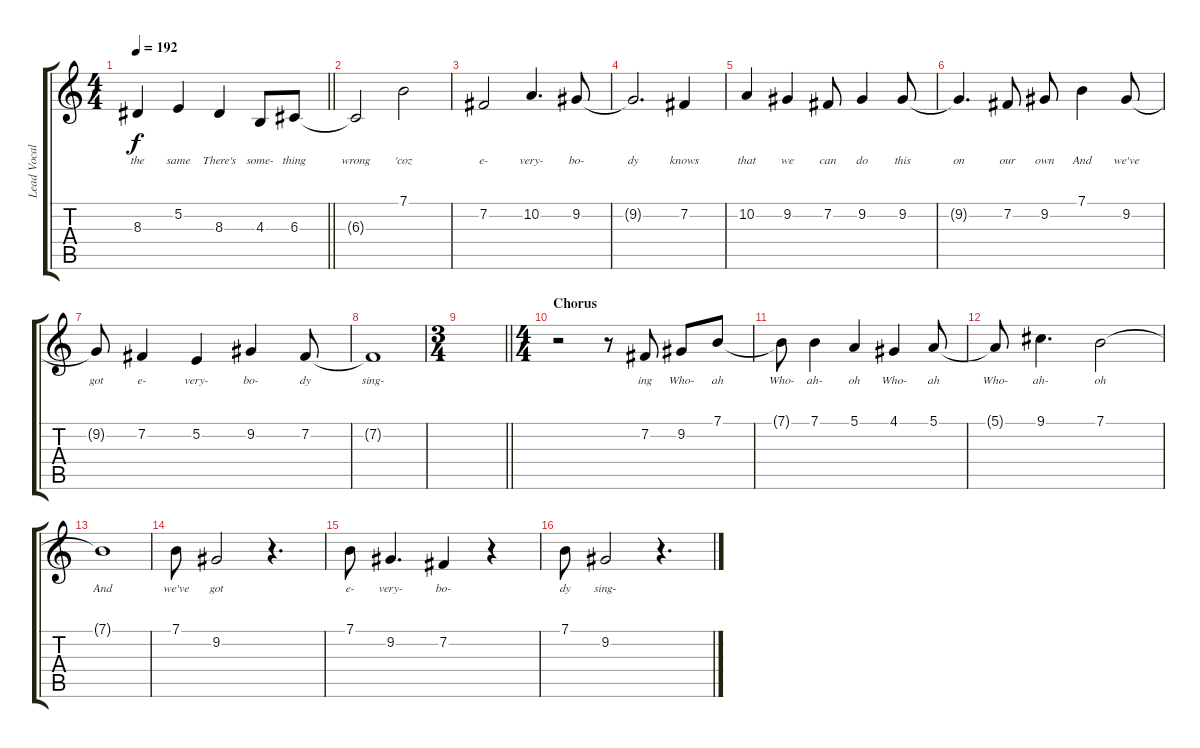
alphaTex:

\track ("Lead Vocal" "Lead Vocal") {instrument violin}
\staff {score tabs}
\tuning (E4 B3 G3 D3 A2 E2) {hide}
\ts (4 4)
\tempo 192
\clef g2
\barLineRight lightlight
\ks c
8.3.4{lyrics (0 "the") lyrics (1 "") lyrics (2 "") lyrics (3 "") lyrics (4 "") dy f} 5.2.4{lyrics (0 "same") lyrics (1 "") lyrics (2 "") lyrics (3 "") lyrics (4 "")} 8.3.4{lyrics (0 "There's") lyrics (1 "") lyrics (2 "") lyrics (3 "") lyrics (4 "")} 4.3.8{lyrics (0 "some-") lyrics (1 "") lyrics (2 "") lyrics (3 "") lyrics (4 "")} 6.3.8{lyrics (0 "thing") lyrics (1 "") lyrics (2 "") lyrics (3 "") lyrics (4 "")} |
\section ("" "")
6.3{t}.2{lyrics (0 "wrong") lyrics (1 "") lyrics (2 "") lyrics (3 "") lyrics (4 "")} 7.1.2{lyrics (0 "'coz") lyrics (1 "") lyrics (2 "") lyrics (3 "") lyrics (4 "")} |
7.2.2{lyrics (0 "e-") lyrics (1 "") lyrics (2 "") lyrics (3 "") lyrics (4 "")} 10.2.4{d lyrics (0 "very-") lyrics (1 "") lyrics (2 "") lyrics (3 "") lyrics (4 "")} 9.2.8{lyrics (0 "bo-") lyrics (1 "") lyrics (2 "") lyrics (3 "") lyrics (4 "")} |
9.2{t}.2{d lyrics (0 "dy") lyrics (1 "") lyrics (2 "") lyrics (3 "") lyrics (4 "")} 7.2.4{lyrics (0 "knows") lyrics (1 "") lyrics (2 "") lyrics (3 "") lyrics (4 "")} |
10.2.4{lyrics (0 "that") lyrics (1 "") lyrics (2 "") lyrics (3 "") lyrics (4 "")} 9.2.4{lyrics (0 "we") lyrics (1 "") lyrics (2 "") lyrics (3 "") lyrics (4 "")} 7.2.8{lyrics (0 "can") lyrics (1 "") lyrics (2 "") lyrics (3 "") lyrics (4 "")} 9.2.4{lyrics (0 "do") lyrics (1 "") lyrics (2 "") lyrics (3 "") lyrics (4 "")} 9.2.8{lyrics (0 "this") lyrics (1 "") lyrics (2 "") lyrics (3 "") lyrics (4 "")} |
9.2{t}.4{d lyrics (0 "on") lyrics (1 "") lyrics (2 "") lyrics (3 "") lyrics (4 "")} 7.2.8{lyrics (0 "our") lyrics (1 "") lyrics (2 "") lyrics (3 "") lyrics (4 "")} 9.2.8{lyrics (0 "own") lyrics (1 "") lyrics (2 "") lyrics (3 "") lyrics (4 "")} 7.1.4{lyrics (0 "And") lyrics (1 "") lyrics (2 "") lyrics (3 "") lyrics (4 "")} 9.2.8{lyrics (0 "we've") lyrics (1 "") lyrics (2 "") lyrics (3 "") lyrics (4 "")} |
9.2{t}.8{lyrics (0 "got") lyrics (1 "") lyrics (2 "") lyrics (3 "") lyrics (4 "")} 7.2.4{lyrics (0 "e-") lyrics (1 "") lyrics (2 "") lyrics (3 "") lyrics (4 "")} 5.2.4{lyrics (0 "very-") lyrics (1 "") lyrics (2 "") lyrics (3 "") lyrics (4 "")} 9.2.4{lyrics (0 "bo-") lyrics (1 "") lyrics (2 "") lyrics (3 "") lyrics (4 "")} 7.2.8{lyrics (0 "dy") lyrics (1 "") lyrics (2 "") lyrics (3 "") lyrics (4 "")} |
7.2{t}.1{lyrics (0 "sing-") lyrics (1 "") lyrics (2 "") lyrics (3 "") lyrics (4 "")} |
\ts (3 4)
\barLineRight lightlight
|
\ts (4 4)
\section ("" "Chorus")
r.2 r.8 7.2.8{lyrics (0 "ing") lyrics (1 "") lyrics (2 "") lyrics (3 "") lyrics (4 "")} 9.2.8{lyrics (0 "Who-") lyrics (1 "") lyrics (2 "") lyrics (3 "") lyrics (4 "")} 7.1.8{lyrics (0 "ah") lyrics (1 "") lyrics (2 "") lyrics (3 "") lyrics (4 "")} |
7.1{t}.8{lyrics (0 "Who-") lyrics (1 "") lyrics (2 "") lyrics (3 "") lyrics (4 "")} 7.1.4{lyrics (0 "ah-") lyrics (1 "") lyrics (2 "") lyrics (3 "") lyrics (4 "")} 5.1.4{lyrics (0 "oh") lyrics (1 "") lyrics (2 "") lyrics (3 "") lyrics (4 "")} 4.1.4{lyrics (0 "Who-") lyrics (1 "") lyrics (2 "") lyrics (3 "") lyrics (4 "")} 5.1.8{lyrics (0 "ah") lyrics (1 "") lyrics (2 "") lyrics (3 "") lyrics (4 "")} |
5.1{t}.8{lyrics (0 "Who-") lyrics (1 "") lyrics (2 "") lyrics (3 "") lyrics (4 "")} 9.1.4{d lyrics (0 "ah-") lyrics (1 "") lyrics (2 "") lyrics (3 "") lyrics (4 "")} 7.1.2{lyrics (0 "oh") lyrics (1 "") lyrics (2 "") lyrics (3 "") lyrics (4 "")} |
7.1{t}.1{lyrics (0 "And") lyrics (1 "") lyrics (2 "") lyrics (3 "") lyrics (4 "")} |
7.1.8{lyrics (0 "we've") lyrics (1 "") lyrics (2 "") lyrics (3 "") lyrics (4 "")} 9.2.2{lyrics (0 "got") lyrics (1 "") lyrics (2 "") lyrics (3 "") lyrics (4 "")} r.4{d} |
7.1.8{lyrics (0 "e-") lyrics (1 "") lyrics (2 "") lyrics (3 "") lyrics (4 "")} 9.2.4{d lyrics (0 "very-") lyrics (1 "") lyrics (2 "") lyrics (3 "") lyrics (4 "")} 7.2.4{lyrics (0 "bo-") lyrics (1 "") lyrics (2 "") lyrics (3 "") lyrics (4 "")} r.4 |
7.1.8{lyrics (0 "dy") lyrics (1 "") lyrics (2 "") lyrics (3 "") lyrics (4 "")} 9.2.2{lyrics (0 "sing-") lyrics (1 "") lyrics (2 "") lyrics (3 "") lyrics (4 "")} r.4{d}
